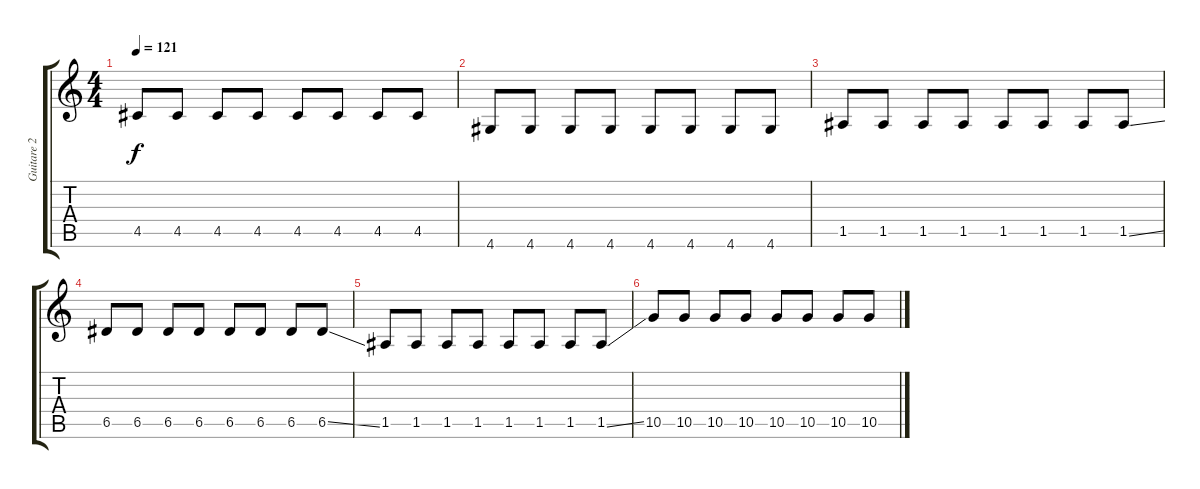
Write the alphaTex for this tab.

\track ("Guitare 2" "Guitare 2") {instrument overdrivenguitar}
\staff {score tabs}
\tuning (E4 B3 G3 D3 A2 E2) {hide}
\ts (4 4)
\tempo 121
\clef g2
\ks c
4.5.8{dy f} 4.5.8 4.5.8 4.5.8 4.5.8 4.5.8 4.5.8 4.5.8 |
4.6.8 4.6.8 4.6.8 4.6.8 4.6.8 4.6.8 4.6.8 4.6.8 |
1.5.8{balance 8} 1.5.8 1.5.8 1.5.8 1.5.8 1.5.8 1.5.8 1.5{ss}.8 |
6.5.8 6.5.8 6.5.8 6.5.8 6.5.8 6.5.8 6.5.8 6.5{ss}.8 |
1.5.8 1.5.8 1.5.8 1.5.8 1.5.8 1.5.8 1.5.8 1.5{ss}.8 |
10.5.8 10.5.8 10.5.8 10.5.8 10.5.8 10.5.8 10.5.8 10.5.8
